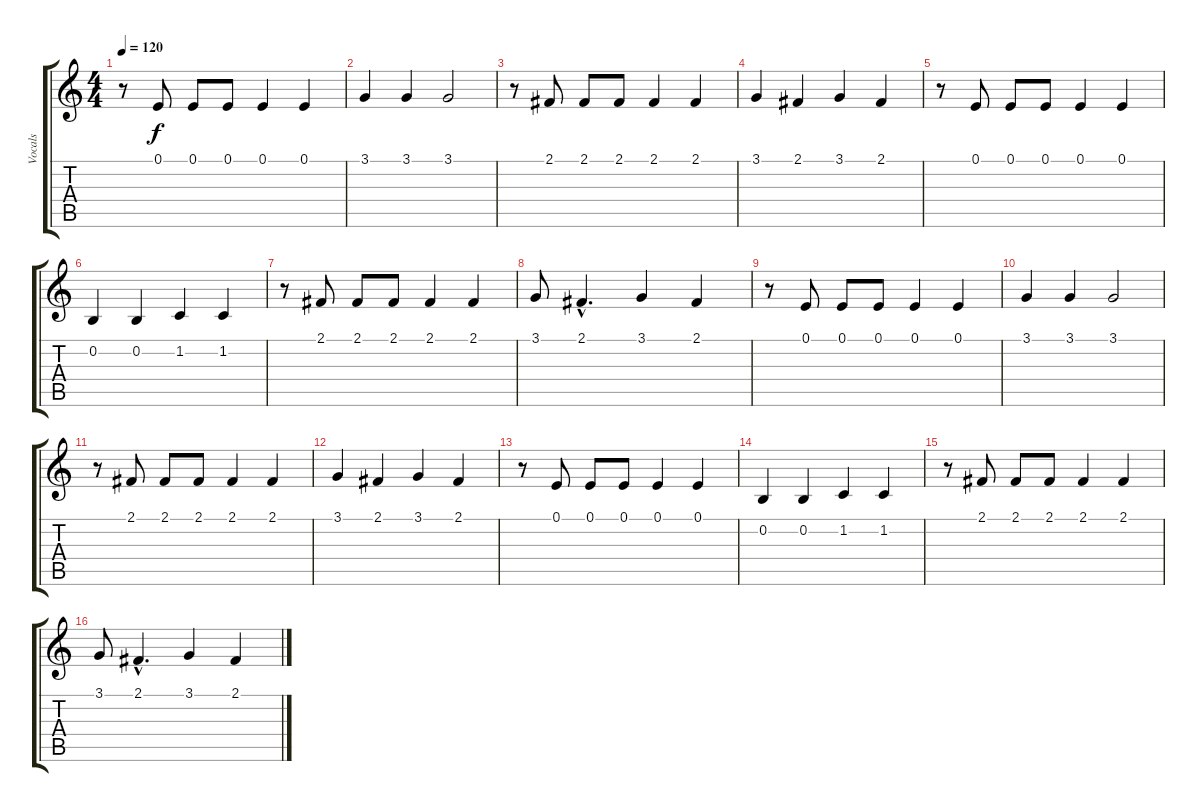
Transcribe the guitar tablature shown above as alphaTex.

\track ("Vocals" "Vocals") {instrument choiraahs}
\staff {score tabs}
\tuning (E4 B3 G3 D3 A2 E2) {hide}
\ts (4 4)
\tempo 120
\clef g2
\ks c
r.8{dy f} 0.1.8 0.1.8 0.1.8 0.1.4 0.1.4 |
3.1.4 3.1.4 3.1.2 |
r.8 2.1.8 2.1.8 2.1.8 2.1.4 2.1.4 |
3.1.4 2.1.4 3.1.4 2.1.4 |
r.8 0.1.8 0.1.8 0.1.8 0.1.4 0.1.4 |
0.2.4 0.2.4 1.2.4 1.2.4 |
r.8 2.1.8 2.1.8 2.1.8 2.1.4 2.1.4 |
3.1.8 2.1{hac}.4{d} 3.1.4 2.1.4 |
r.8 0.1.8 0.1.8 0.1.8 0.1.4 0.1.4 |
3.1.4 3.1.4 3.1.2 |
r.8 2.1.8 2.1.8 2.1.8 2.1.4 2.1.4 |
3.1.4 2.1.4 3.1.4 2.1.4 |
r.8 0.1.8 0.1.8 0.1.8 0.1.4 0.1.4 |
0.2.4 0.2.4 1.2.4 1.2.4 |
r.8 2.1.8 2.1.8 2.1.8 2.1.4 2.1.4 |
3.1.8 2.1{hac}.4{d} 3.1.4 2.1.4
